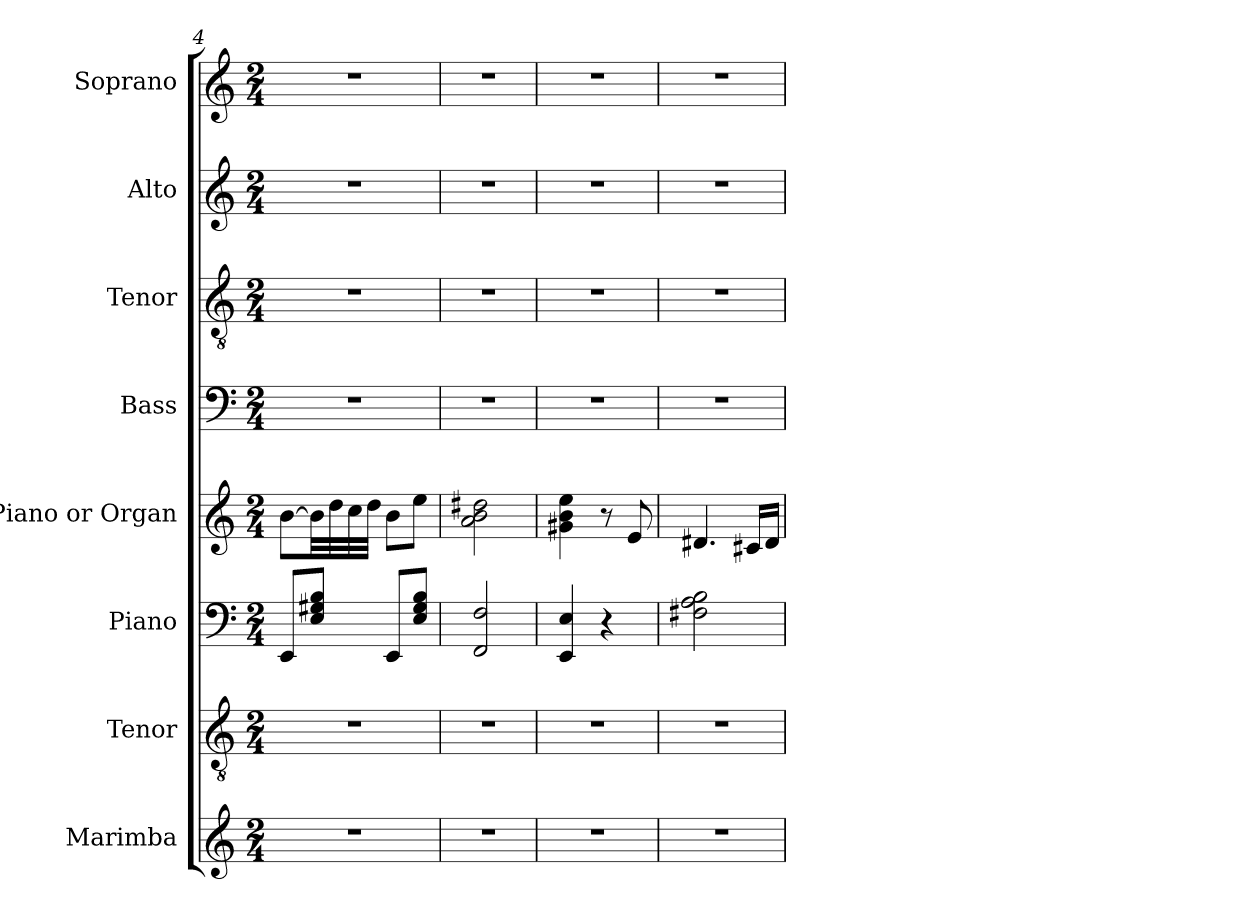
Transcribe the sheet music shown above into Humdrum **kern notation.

**kern	**kern	**kern	**kern	**kern	**kern	**kern	**kern
*part8	*part7	*part6	*part5	*part4	*part3	*part2	*part1
*staff8	*staff7	*staff6	*staff5	*staff4	*staff3	*staff2	*staff1
*I"Marimba	*I"Tenor	*I"Piano	*I"Piano or Organ	*I"Bass	*I"Tenor	*I"Alto	*I"Soprano
*I'Mrm.	*I'T.	*I'Pno	*I'Pno/ Org	*I'B.	*I'T.	*I'A.	*I'S.
*clefG2	*clefGv2	*clefF4	*clefG2	*clefF4	*clefGv2	*clefG2	*clefG2
*k[]	*k[]	*k[]	*k[]	*k[]	*k[]	*k[]	*k[]
*M2/4	*M2/4	*M2/4	*M2/4	*M2/4	*M2/4	*M2/4	*M2/4
=4	=4	=4	=4	=4	=4	=4	=4
2r	2r	8EE/L	[8b\L	2r	2r	2r	2r
.	.	8E/ 8G#X/ 8B/J	32b\LL]	.	.	.	.
.	.	.	32dd\	.	.	.	.
.	.	.	32cc\	.	.	.	.
.	.	.	32dd\JJJ	.	.	.	.
.	.	8EE/L	8b\L	.	.	.	.
.	.	8E/ 8G#/ 8B/J	8ee\J	.	.	.	.
=5	=5	=5	=5	=5	=5	=5	=5
2r	2r	2FF/ 2F/	2a\ 2b\ 2dd#X\	2r	2r	2r	2r
!!LO:LB:g=z
=6	=6	=6	=6	=6	=6	=6	=6
2r	2r	4EE/ 4E/	4g#X\ 4b\ 4ee\	2r	2r	2r	2r
.	.	4r	8r	.	.	.	.
.	.	.	8e/	.	.	.	.
=7	=7	=7	=7	=7	=7	=7	=7
2r	2r	2F#X\ 2A\ 2B\	4.d#X/	2r	2r	2r	2r
.	.	.	16c#X/LL	.	.	.	.
.	.	.	16d#/JJ	.	.	.	.
=	=	=	=	=	=	=	=
*-	*-	*-	*-	*-	*-	*-	*-
